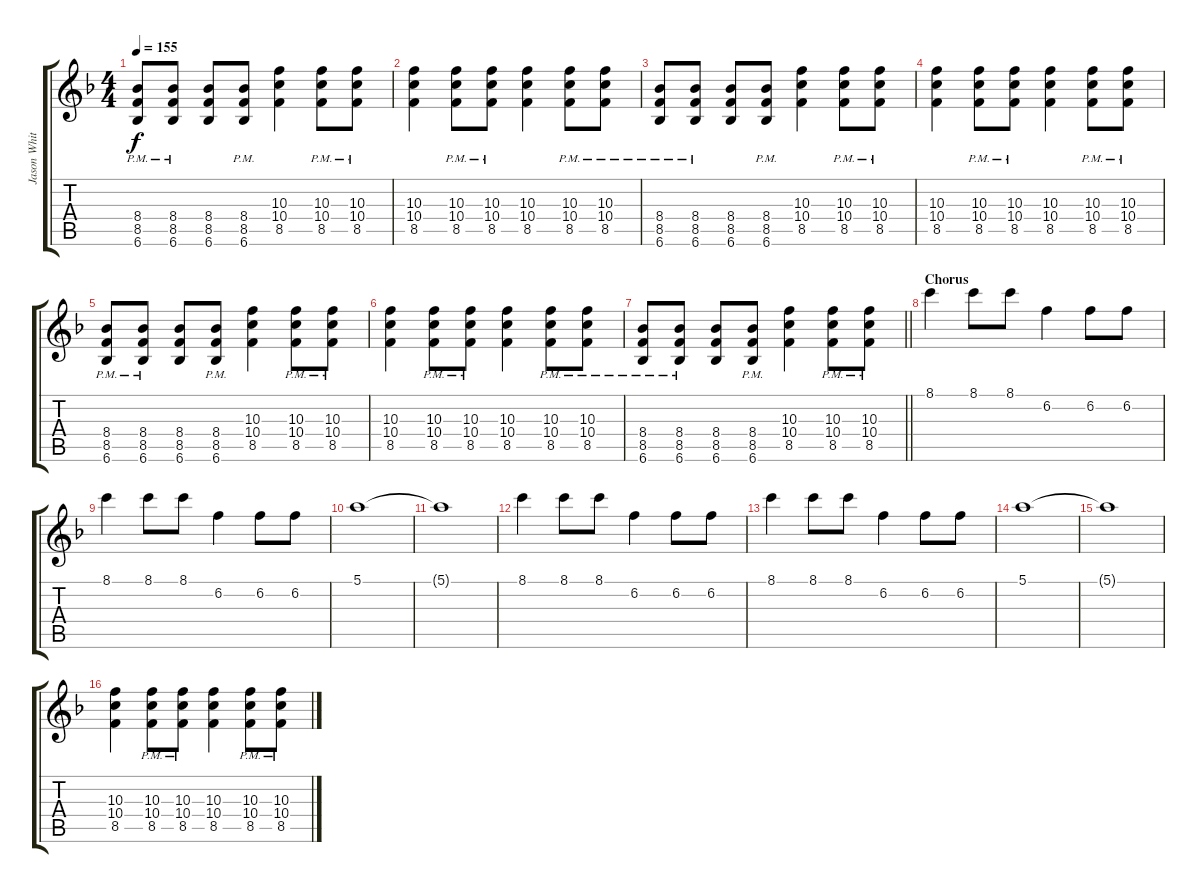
\track ("Jason White (Lead Guitar)" "Jason Whit") {instrument distortionguitar}
\staff {score tabs}
\tuning (E4 B3 G3 D3 A2 E2) {hide}
\ts (4 4)
\tempo 155
\clef g2
\ks f
(8.4{pm} 8.5{pm} 6.6{pm}).8{dy f} (8.4{pm} 8.5{pm} 6.6{pm}).8 (8.4 8.5 6.6).8 (8.4{pm} 8.5{pm} 6.6{pm}).8 (10.3 10.4 8.5).4 (10.3{pm} 10.4{pm} 8.5{pm}).8 (10.3{pm} 10.4{pm} 8.5{pm}).8 |
(10.3 10.4 8.5).4 (10.3{pm} 10.4{pm} 8.5{pm}).8 (10.3{pm} 10.4{pm} 8.5{pm}).8 (10.3 10.4 8.5).4 (10.3{pm} 10.4{pm} 8.5{pm}).8 (10.3{pm} 10.4{pm} 8.5{pm}).8 |
(8.4{pm} 8.5{pm} 6.6{pm}).8 (8.4{pm} 8.5{pm} 6.6{pm}).8 (8.4 8.5 6.6).8 (8.4{pm} 8.5{pm} 6.6{pm}).8 (10.3 10.4 8.5).4 (10.3{pm} 10.4{pm} 8.5{pm}).8 (10.3{pm} 10.4{pm} 8.5{pm}).8 |
(10.3 10.4 8.5).4 (10.3{pm} 10.4{pm} 8.5{pm}).8 (10.3{pm} 10.4{pm} 8.5{pm}).8 (10.3 10.4 8.5).4 (10.3{pm} 10.4{pm} 8.5{pm}).8 (10.3{pm} 10.4{pm} 8.5{pm}).8 |
(8.4{pm} 8.5{pm} 6.6{pm}).8 (8.4{pm} 8.5{pm} 6.6{pm}).8 (8.4 8.5 6.6).8 (8.4{pm} 8.5{pm} 6.6{pm}).8 (10.3 10.4 8.5).4 (10.3{pm} 10.4{pm} 8.5{pm}).8 (10.3{pm} 10.4{pm} 8.5{pm}).8 |
(10.3 10.4 8.5).4 (10.3{pm} 10.4{pm} 8.5{pm}).8 (10.3{pm} 10.4{pm} 8.5{pm}).8 (10.3 10.4 8.5).4 (10.3{pm} 10.4{pm} 8.5{pm}).8 (10.3{pm} 10.4{pm} 8.5{pm}).8 |
\barLineRight lightlight
(8.4{pm} 8.5{pm} 6.6{pm}).8 (8.4{pm} 8.5{pm} 6.6{pm}).8 (8.4 8.5 6.6).8 (8.4{pm} 8.5{pm} 6.6{pm}).8 (10.3 10.4 8.5).4 (10.3{pm} 10.4{pm} 8.5{pm}).8 (10.3{pm} 10.4{pm} 8.5{pm}).8 |
\section ("" "Chorus")
8.1.4{balance 8} 8.1.8 8.1.8 6.2.4 6.2.8 6.2.8 |
8.1.4 8.1.8 8.1.8 6.2.4 6.2.8 6.2.8 |
5.1.1 |
5.1{t}.1 |
8.1.4 8.1.8 8.1.8 6.2.4 6.2.8 6.2.8 |
8.1.4 8.1.8 8.1.8 6.2.4 6.2.8 6.2.8 |
5.1.1 |
5.1{t}.1 |
(10.3 10.4 8.5).4{balance 16} (10.3{pm} 10.4{pm} 8.5{pm}).8 (10.3{pm} 10.4{pm} 8.5{pm}).8 (10.3 10.4 8.5).4 (10.3{pm} 10.4{pm} 8.5{pm}).8 (10.3{pm} 10.4{pm} 8.5{pm}).8
